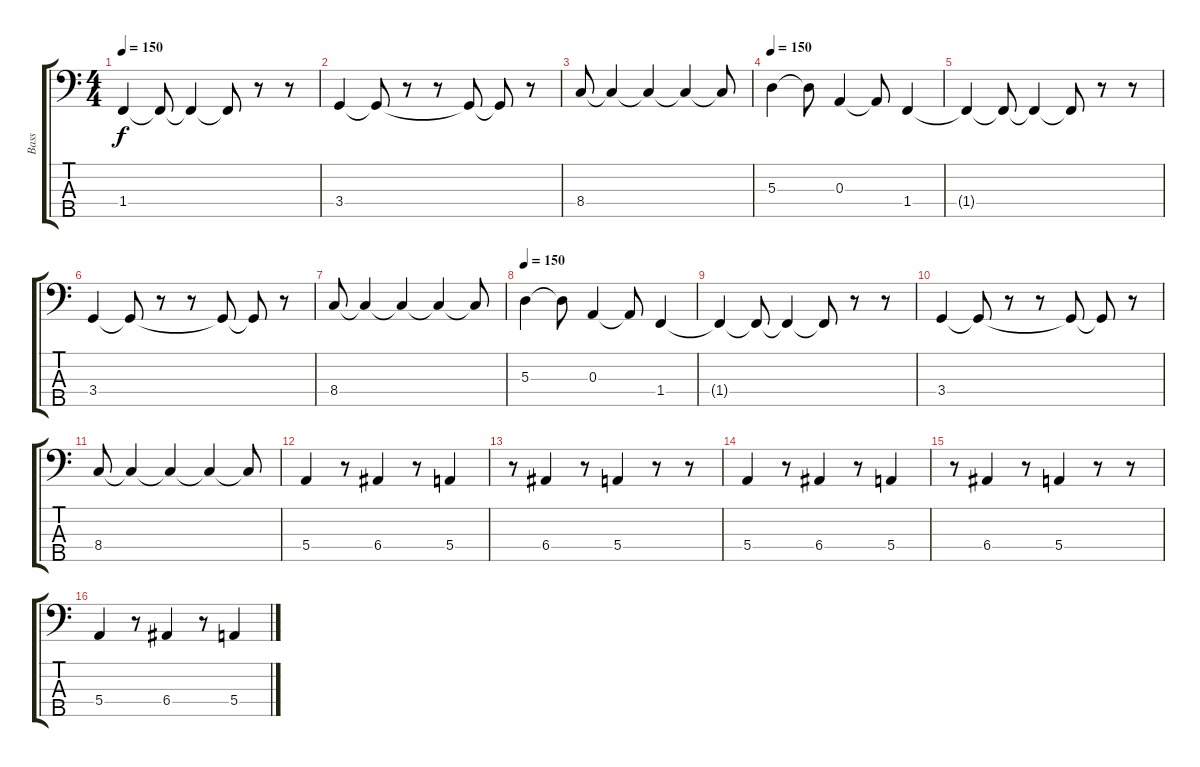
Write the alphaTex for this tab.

\track ("Bass" "Bass") {instrument electricbassfinger}
\staff {score tabs}
\tuning (G2 D2 A1 E1 B0) {hide}
\ts (4 4)
\tempo 150
\clef f4
\ks c
1.4{t}.4{dy f} 1.4{t}.8 1.4{t}.4 1.4{t}.8 r.8 r.8 |
3.4.4 3.4{t}.8 r.8 r.8 3.4{t}.8 3.4{t}.8 r.8 |
8.4.8 8.4{t}.4 8.4{t}.4 8.4{t}.4 8.4{t}.8 |
\tempo 150
5.3.4 5.3{t}.8 0.3.4 0.3{t}.8 1.4.4 |
1.4{t}.4 1.4{t}.8 1.4{t}.4 1.4{t}.8 r.8 r.8 |
3.4.4 3.4{t}.8 r.8 r.8 3.4{t}.8 3.4{t}.8 r.8 |
8.4.8 8.4{t}.4 8.4{t}.4 8.4{t}.4 8.4{t}.8 |
\tempo 150
5.3.4 5.3{t}.8 0.3.4 0.3{t}.8 1.4.4 |
1.4{t}.4 1.4{t}.8 1.4{t}.4 1.4{t}.8 r.8 r.8 |
3.4.4 3.4{t}.8 r.8 r.8 3.4{t}.8 3.4{t}.8 r.8 |
8.4.8 8.4{t}.4 8.4{t}.4 8.4{t}.4 8.4{t}.8 |
5.4.4 r.8 6.4.4 r.8 5.4.4 |
r.8 6.4.4 r.8 5.4.4 r.8 r.8 |
5.4.4 r.8 6.4.4 r.8 5.4.4 |
r.8 6.4.4 r.8 5.4.4 r.8 r.8 |
5.4.4 r.8 6.4.4 r.8 5.4.4
